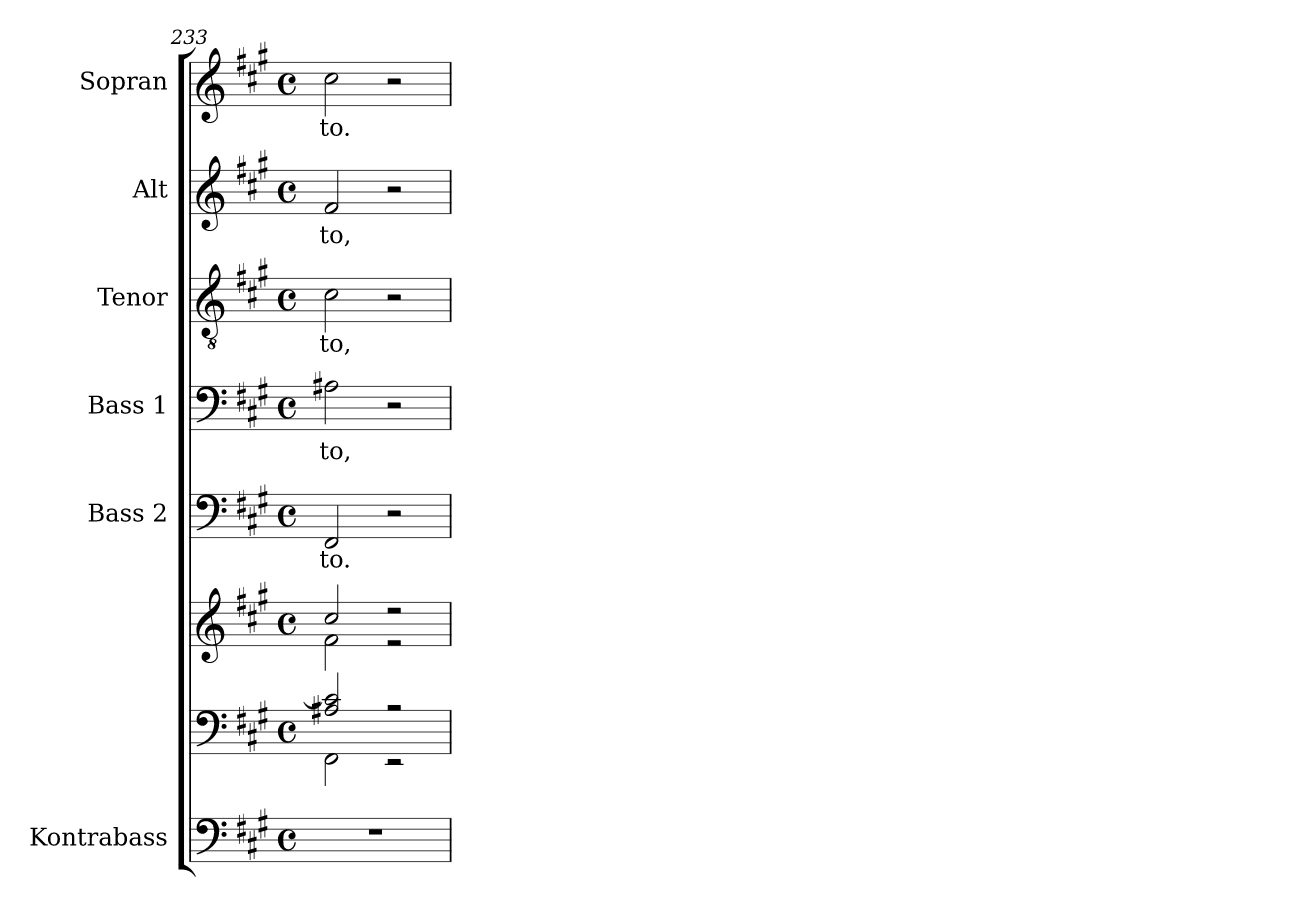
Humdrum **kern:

**kern	**kern	**kern	**kern	**text	**kern	**text	**kern	**text	**kern	**text	**kern	**text
*part7	*part6	*part6	*part5	*part5	*part4	*part4	*part3	*part3	*part2	*part2	*part1	*part1
*staff8	*staff7	*staff6	*staff5	*staff5	*staff4	*staff4	*staff3	*staff3	*staff2	*staff2	*staff1	*staff1
*I"Kontrabass	*	*	*I"Bass 2	*	*I"Bass 1	*	*I"Tenor	*	*I"Alt	*	*I"Sopran	*
*I'Kb.	*	*	*I'B. 2	*	*I'B. 1	*	*I'T.	*	*I'A.	*	*I'S.	*
*clefF4	*clefF4	*clefG2	*clefF4	*	*clefF4	*	*clefGv2	*	*clefG2	*	*clefG2	*
*ITrd7c12	*	*	*	*	*	*	*	*	*	*	*	*
*k[f#c#g#]	*k[f#c#g#]	*k[f#c#g#]	*k[f#c#g#]	*	*k[f#c#g#]	*	*k[f#c#g#]	*	*k[f#c#g#]	*	*k[f#c#g#]	*
*A:	*A:	*A:	*A:	*	*A:	*	*A:	*	*A:	*	*A:	*
*M4/4	*M4/4	*M4/4	*M4/4	*	*M4/4	*	*M4/4	*	*M4/4	*	*M4/4	*
*met(c)	*met(c)	*met(c)	*met(c)	*	*met(c)	*	*met(c)	*	*met(c)	*	*met(c)	*
=233	=233	=233	=233	=233	=233	=233	=233	=233	=233	=233	=233	=233
*	*^	*^	*	*	*	*	*	*	*	*	*	*
!	!	!	!	!	!	!LO:LY:b	!	!LO:LY:b	!	!LO:LY:b	!	!LO:LY:b	!	!LO:LY:b
1r	2A#X/ 2c#/]	2FF#\	2cc#/	2f#\	2FF#/	-to.	2A#X\	-to,	2c#\	-to,	2f#/	-to,	2cc#\	-to.
.	2r	2r	2r	2r	2r	.	2r	.	2r	.	2r	.	2r	.
*	*v	*v	*	*	*	*	*	*	*	*	*	*	*	*
*	*	*v	*v	*	*	*	*	*	*	*	*	*	*
=	=	=	=	=	=	=	=	=	=	=	=	=
*-	*-	*-	*-	*-	*-	*-	*-	*-	*-	*-	*-	*-
